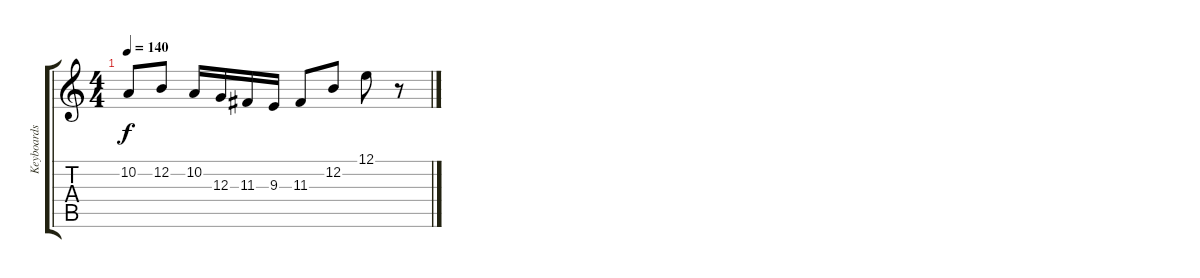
\track ("Keyboards" "Keyboards") {instrument pad1newage}
\staff {score tabs}
\tuning (E4 B3 G3 D3 A2 E2) {hide}
\ts (4 4)
\tempo 140
\clef g2
\ks c
10.2.8{dy f} 12.2.8 10.2.16 12.3.16 11.3.16 9.3.16 11.3.8 12.2.8 12.1.8 r.8
